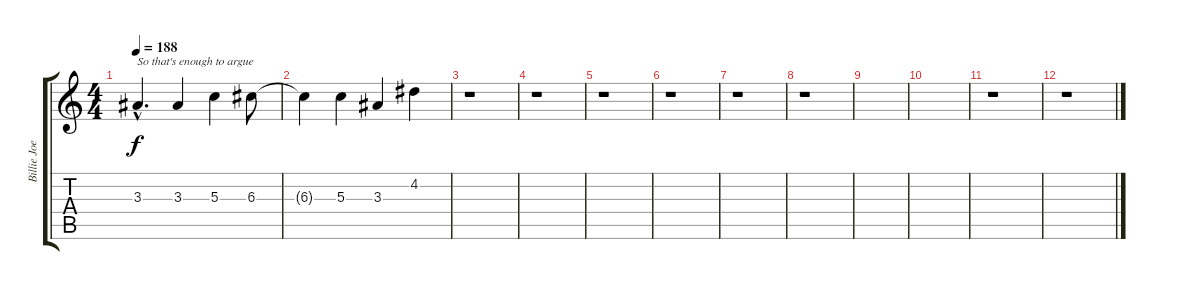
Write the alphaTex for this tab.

\track ("Billie Joe Armstrong (vocals)" "Billie Joe") {instrument overdrivenguitar}
\staff {score tabs}
\tuning (E4 B3 G3 D3 A2 E2) {hide}
\ts (4 4)
\tempo 188
\clef g2
\ks c
3.3{hac}.4{d txt "So that's enough to argue" dy f} 3.3.4 5.3.4 6.3.8 |
6.3{t}.4 5.3.4 3.3.4 4.2.4 |
r.1 |
r.1 |
r.1 |
r.1 |
r.1 |
r.1 |
|
|
r.1 |
r.1
